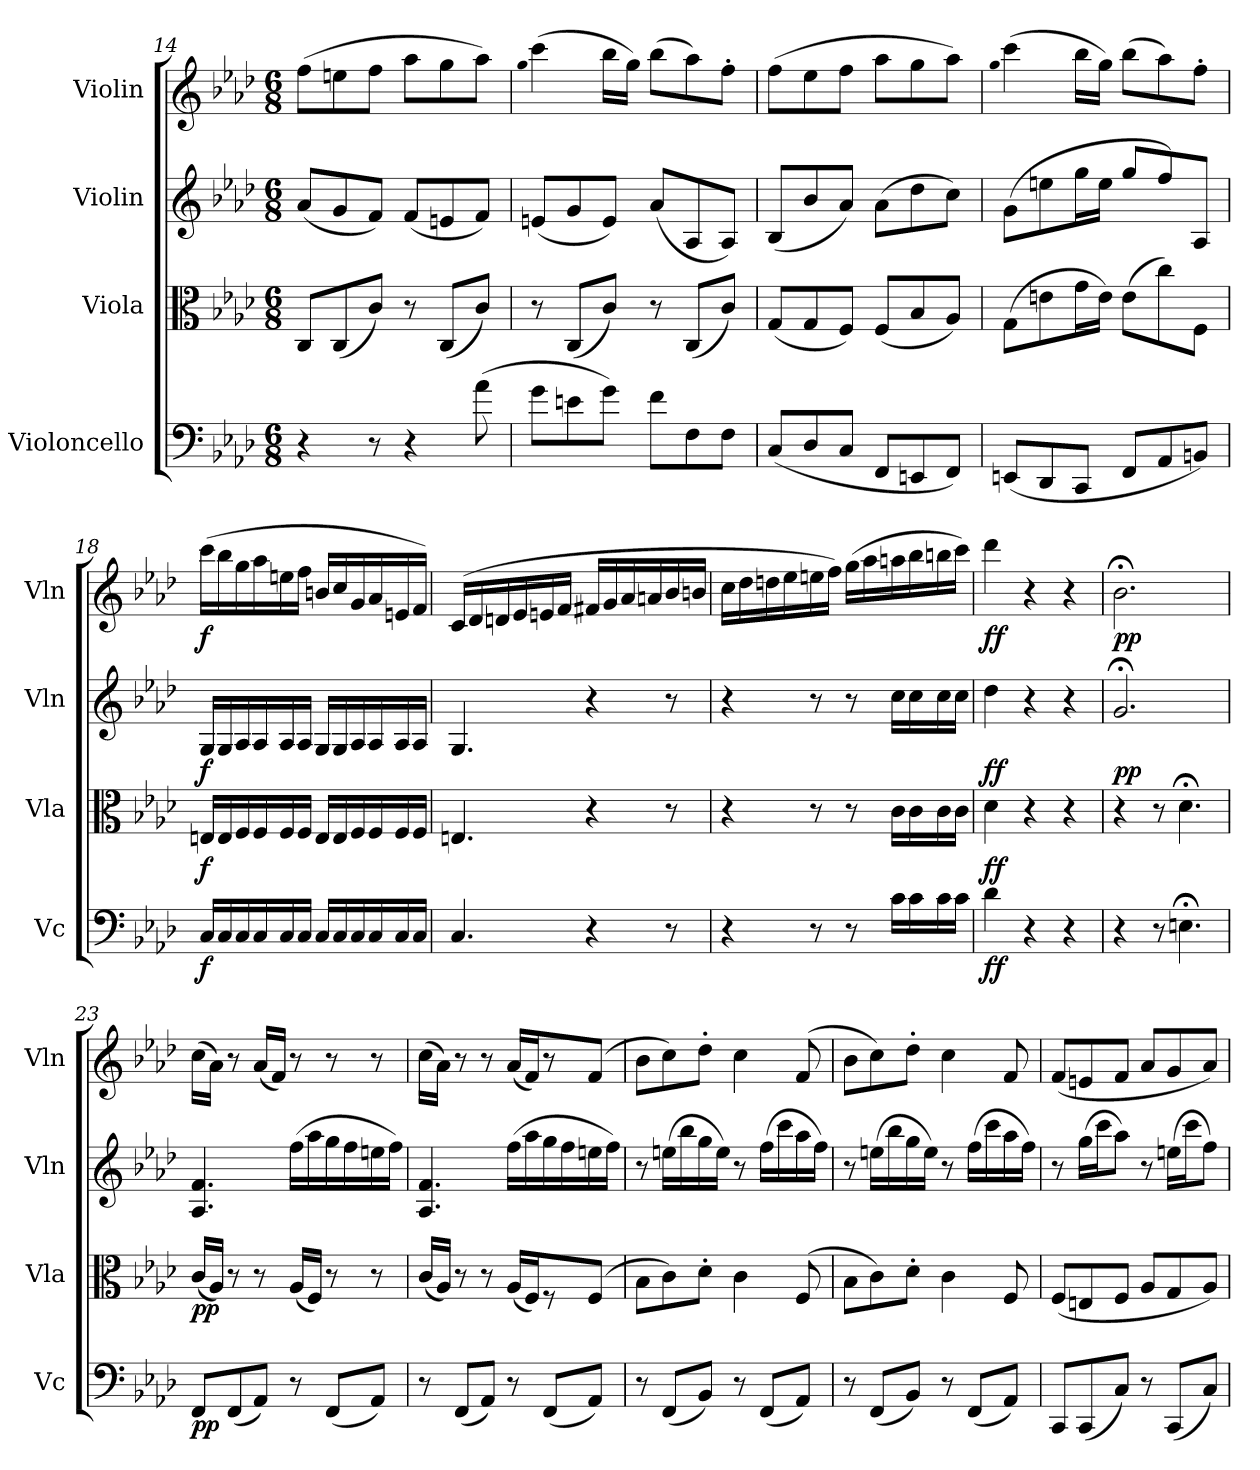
**kern	**dynam	**kern	**dynam	**kern	**dynam	**kern	**dynam
*part4	*part4	*part3	*part3	*part2	*part2	*part1	*part1
*staff4	*staff4	*staff3	*staff3	*staff2	*staff2	*staff1	*staff1
*I"Violoncello	*	*I"Viola	*	*I"Violin	*	*I"Violin	*
*I'Vc	*	*I'Vla	*	*I'Vln	*	*I'Vln	*
*clefF4	*	*clefC3	*	*clefG2	*	*clefG2	*
*k[b-e-a-d-]	*	*k[b-e-a-d-]	*	*k[b-e-a-d-]	*	*k[b-e-a-d-]	*
*f:	*	*f:	*	*f:	*	*f:	*
*M6/8	*	*M6/8	*	*M6/8	*	*M6/8	*
=14	=14	=14	=14	=14	=14	=14	=14
4r	.	8C/L	.	(8a-/L	.	(8ff\L	.
.	.	(8C/	.	8g/	.	8een\	.
8r	.	8c/J)	.	8f/J)	.	8ff\J	.
4r	.	8r	.	(8f/L	.	8aa-\L	.
.	.	(8C/L	.	8en/	.	8gg\	.
(8a-\	.	8c/J)	.	8f/J)	.	8aa-\J)	.
=15	=15	=15	=15	=15	=15	=15	=15
.	.	.	.	.	.	qgg	.
8g\L	.	8r	.	(8en/L	.	(4ccc\	.
8en\	.	(8C/L	.	8g/	.	.	.
8g\J)	.	8c/J)	.	8e/J)	.	16bb-\LL	.
.	.	.	.	.	.	16gg\JJ)	.
8f\L	.	8r	.	(8a-/L	.	(8bb-\L	.
8F\	.	(8C/L	.	8A-/	.	8aa-\)	.
8F\J	.	8c/J)	.	8A-/J)	.	8ff'\J	.
=16	=16	=16	=16	=16	=16	=16	=16
(8C/L	.	(8G/L	.	(8B-/L	.	(8ff\L	.
8D-/	.	8G/	.	8b-/	.	8ee-\	.
8C/J	.	8F/J)	.	8a-/J)	.	8ff\J	.
8FF/L	.	(8F/L	.	(8a-\L	.	8aa-\L	.
8EEn/	.	8B-/	.	8dd-\	.	8gg\	.
8FF/J)	.	8A-/J)	.	8cc\J)	.	8aa-\J)	.
=17	=17	=17	=17	=17	=17	=17	=17
.	.	.	.	.	.	qgg	.
(8EEn/L	.	(8G\L	.	(8g\L	.	(4ccc\	.
8DD-/	.	8en\	.	8een\	.	.	.
8CC/J	.	16g\L	.	16gg\L	.	16bb-\LL	.
.	.	16e\JJ)	.	16ee\JJ	.	16gg\JJ)	.
8FF/L	.	(8e\L	.	8gg/L	.	(8bb-\L	.
8AA-/	.	8cc\)	.	8ff/)	.	8aa-\)	.
8BBn/J)	.	8F\J	.	8A-/J	.	8ff'\J	.
=18	=18	=18	=18	=18	=18	=18	=18
16C/LL	f	16En/LL	f	16G/LL	f	(16ccc\LL	f
16C/	.	16E/	.	16G/	.	16bb-\	.
16C/	.	16F/	.	16A-/	.	16gg\	.
16C/	.	16F/	.	16A-/	.	16aa-\	.
16C/	.	16F/	.	16A-/	.	16een\	.
16C/JJ	.	16F/JJ	.	16A-/JJ	.	16ff\JJ	.
16C/LL	.	16E/LL	.	16G/LL	.	16bn/LL	.
16C/	.	16E/	.	16G/	.	16cc/	.
16C/	.	16F/	.	16A-/	.	16g/	.
16C/	.	16F/	.	16A-/	.	16a-/	.
16C/	.	16F/	.	16A-/	.	16en/	.
16C/JJ	.	16F/JJ	.	16A-/JJ	.	16f/JJ)	.
=19	=19	=19	=19	=19	=19	=19	=19
4.C/	.	4.En/	.	4.G/	.	(16c/LL	.
.	.	.	.	.	.	16d-/	.
.	.	.	.	.	.	16dn/	.
.	.	.	.	.	.	16e-/	.
.	.	.	.	.	.	16en/	.
.	.	.	.	.	.	16f/JJ	.
4r	.	4r	.	4r	.	16f#X/LL	.
.	.	.	.	.	.	16g/	.
.	.	.	.	.	.	16a-/	.
.	.	.	.	.	.	16an/	.
8r	.	8r	.	8r	.	16b-/	.
.	.	.	.	.	.	16bn/JJ	.
=20	=20	=20	=20	=20	=20	=20	=20
4r	.	4r	.	4r	.	16cc\LL	.
.	.	.	.	.	.	16dd-\	.
.	.	.	.	.	.	16ddn\	.
.	.	.	.	.	.	16ee-\	.
8r	.	8r	.	8r	.	16een\	.
.	.	.	.	.	.	16ff\JJ)	.
8r	.	8r	.	8r	.	(16gg\LL	.
.	.	.	.	.	.	16aa-\	.
16c\LL	.	16c\LL	.	16cc\LL	.	16aan\	.
16c\	.	16c\	.	16cc\	.	16bb-\	.
16c\	.	16c\	.	16cc\	.	16bbn\	.
16c\JJ	.	16c\JJ	.	16cc\JJ	.	16ccc\JJ)	.
=21	=21	=21	=21	=21	=21	=21	=21
4d-\	ff	4d-\	ff	4dd-\	ff	4ddd-\	ff
4r	.	4r	.	4r	.	4r	.
4r	.	4r	.	4r	.	4r	.
=22	=22	=22	=22	=22	=22	=22	=22
4r	.	4r	.	2.g;</	pp	2.b-;<\	pp
8r	.	8r	.	.	.	.	.
4.En;<\	.	4.d-;<\	.	.	.	.	.
=23	=23	=23	=23	=23	=23	=23	=23
8FF/L	pp	(16c/LL	pp	4.A-/ 4.f/	.	(16cc\LL	.
.	.	16A-/JJ)	.	.	.	16a-\JJ)	.
(8FF/	.	8r	.	.	.	8r	.
8AA-/J)	.	8r	.	.	.	(16a-/LL	.
.	.	.	.	.	.	16f/JJ)	.
8r	.	(16A-/LL	.	(16ff\LL	.	8r	.
.	.	16F/JJ)	.	16aa-\	.	.	.
(8FF/L	.	8r	.	16gg\	.	8r	.
.	.	.	.	16ff\	.	.	.
8AA-/J)	.	8r	.	16een\	.	8r	.
.	.	.	.	16ff\JJ)	.	.	.
=24	=24	=24	=24	=24	=24	=24	=24
8r	.	(16c/LL	.	4.A-/ 4.f/	.	(16cc\LL	.
.	.	16A-/JJ)	.	.	.	16a-\JJ)	.
(8FF/L	.	8r	.	.	.	8r	.
8AA-/J)	.	8r	.	.	.	8r	.
8r	.	(16A-/LL	.	(16ff\LL	.	(16a-/LL	.
.	.	16F/J)	.	16aa-\	.	16f/J)	.
(8FF/L	.	8r	.	16gg\	.	8r	.
.	.	.	.	16ff\	.	.	.
8AA-/J)	.	(8F/J	.	16een\	.	(8f/J	.
.	.	.	.	16ff\JJ)	.	.	.
=25	=25	=25	=25	=25	=25	=25	=25
8r	.	8B-\L	.	8r	.	8b-\L	.
(8FF/L	.	8c\)	.	(16een\LL	.	8cc\)	.
.	.	.	.	16bb-\	.	.	.
8BB-/J)	.	8d-'\J	.	16gg\	.	8dd-'\J	.
.	.	.	.	16ee\JJ)	.	.	.
8r	.	4c\	.	8r	.	4cc\	.
(8FF/L	.	.	.	(16ff\LL	.	.	.
.	.	.	.	16ccc\	.	.	.
8AA-/J)	.	(8F/	.	16aa-\	.	(8f/	.
.	.	.	.	16ff\JJ)	.	.	.
=26	=26	=26	=26	=26	=26	=26	=26
8r	.	8B-\L	.	8r	.	8b-\L	.
(8FF/L	.	8c\)	.	(16een\LL	.	8cc\)	.
.	.	.	.	16bb-\	.	.	.
8BB-/J)	.	8d-'\J	.	16gg\	.	8dd-'\J	.
.	.	.	.	16ee\JJ)	.	.	.
8r	.	4c\	.	8r	.	4cc\	.
(8FF/L	.	.	.	(16ff\LL	.	.	.
.	.	.	.	16ccc\	.	.	.
8AA-/J)	.	8F/	.	16aa-\	.	8f/	.
.	.	.	.	16ff\JJ)	.	.	.
=27	=27	=27	=27	=27	=27	=27	=27
8CC/L	.	(8F/L	.	8r	.	(8f/L	.
(8CC/	.	8En/	.	(16gg\LL	.	8en/	.
.	.	.	.	16ccc\J	.	.	.
8C/J)	.	8F/J	.	8aa-\J)	.	8f/J	.
8r	.	8A-/L	.	8r	.	8a-/L	.
(8CC/L	.	8G/	.	(16een\LL	.	8g/	.
.	.	.	.	16ccc\J	.	.	.
8C/J)	.	8A-/J)	.	8ff\J)	.	8a-/J)	.
=	=	=	=	=	=	=	=
*-	*-	*-	*-	*-	*-	*-	*-
